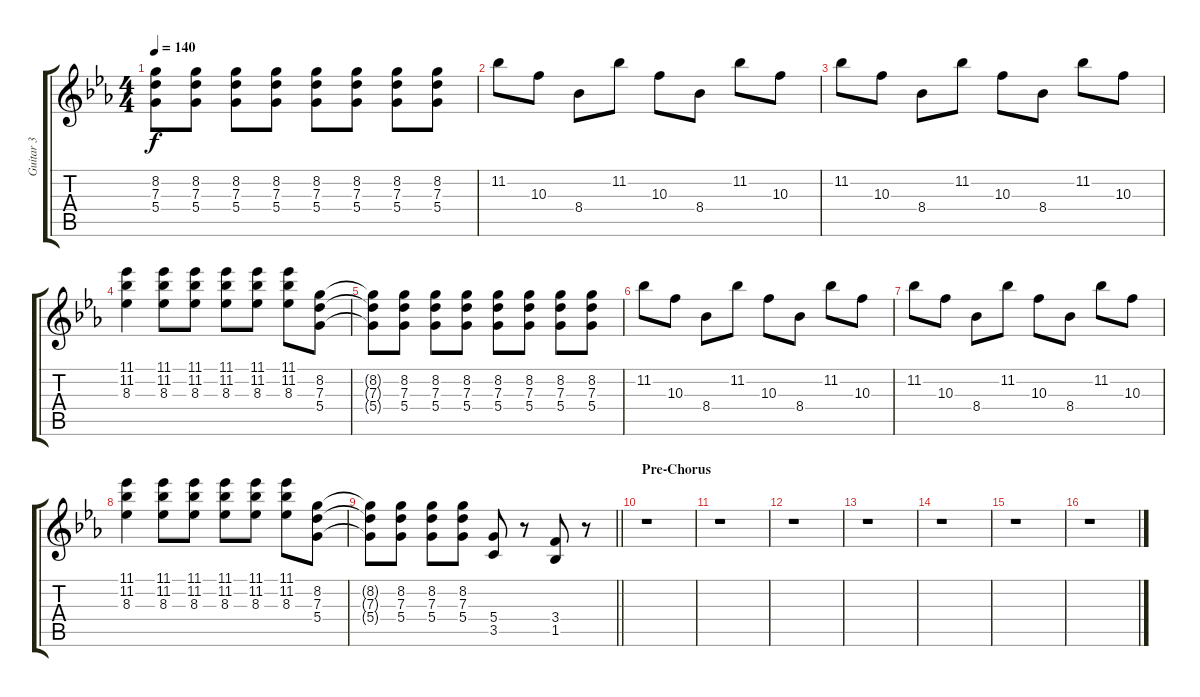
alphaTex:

\track ("Guitar 3" "Guitar 3") {instrument distortionguitar}
\staff {score tabs}
\tuning (E4 B3 G3 D3 A2 E2) {hide}
\ts (4 4)
\tempo 140
\clef g2
\ks eb
(8.2{t} 7.3{t} 5.4{t}).8{dy f} (8.2 7.3 5.4).8 (8.2 7.3 5.4).8 (8.2 7.3 5.4).8 (8.2 7.3 5.4).8 (8.2 7.3 5.4).8 (8.2 7.3 5.4).8 (8.2 7.3 5.4).8 |
11.2.8 10.3.8 8.4.8 11.2.8 10.3.8 8.4.8 11.2.8 10.3.8 |
11.2.8 10.3.8 8.4.8 11.2.8 10.3.8 8.4.8 11.2.8 10.3.8 |
(11.1 11.2 8.3).4 (11.1 11.2 8.3).8 (11.1 11.2 8.3).8 (11.1 11.2 8.3).8 (11.1 11.2 8.3).8 (11.1 11.2 8.3).8 (8.2 7.3 5.4).8 |
(8.2{t} 7.3{t} 5.4{t}).8 (8.2 7.3 5.4).8 (8.2 7.3 5.4).8 (8.2 7.3 5.4).8 (8.2 7.3 5.4).8 (8.2 7.3 5.4).8 (8.2 7.3 5.4).8 (8.2 7.3 5.4).8 |
11.2.8 10.3.8 8.4.8 11.2.8 10.3.8 8.4.8 11.2.8 10.3.8 |
11.2.8 10.3.8 8.4.8 11.2.8 10.3.8 8.4.8 11.2.8 10.3.8 |
(11.1 11.2 8.3).4 (11.1 11.2 8.3).8 (11.1 11.2 8.3).8 (11.1 11.2 8.3).8 (11.1 11.2 8.3).8 (11.1 11.2 8.3).8 (8.2 7.3 5.4).8 |
\barLineRight lightlight
(8.2{t} 7.3{t} 5.4{t}).8 (8.2 7.3 5.4).8 (8.2 7.3 5.4).8 (8.2 7.3 5.4).8 (5.4 3.5).8 r.8 (3.4 1.5).8 r.8 |
\section ("" "Pre-Chorus")
r.1 |
r.1 |
r.1 |
r.1 |
r.1 |
r.1 |
r.1
